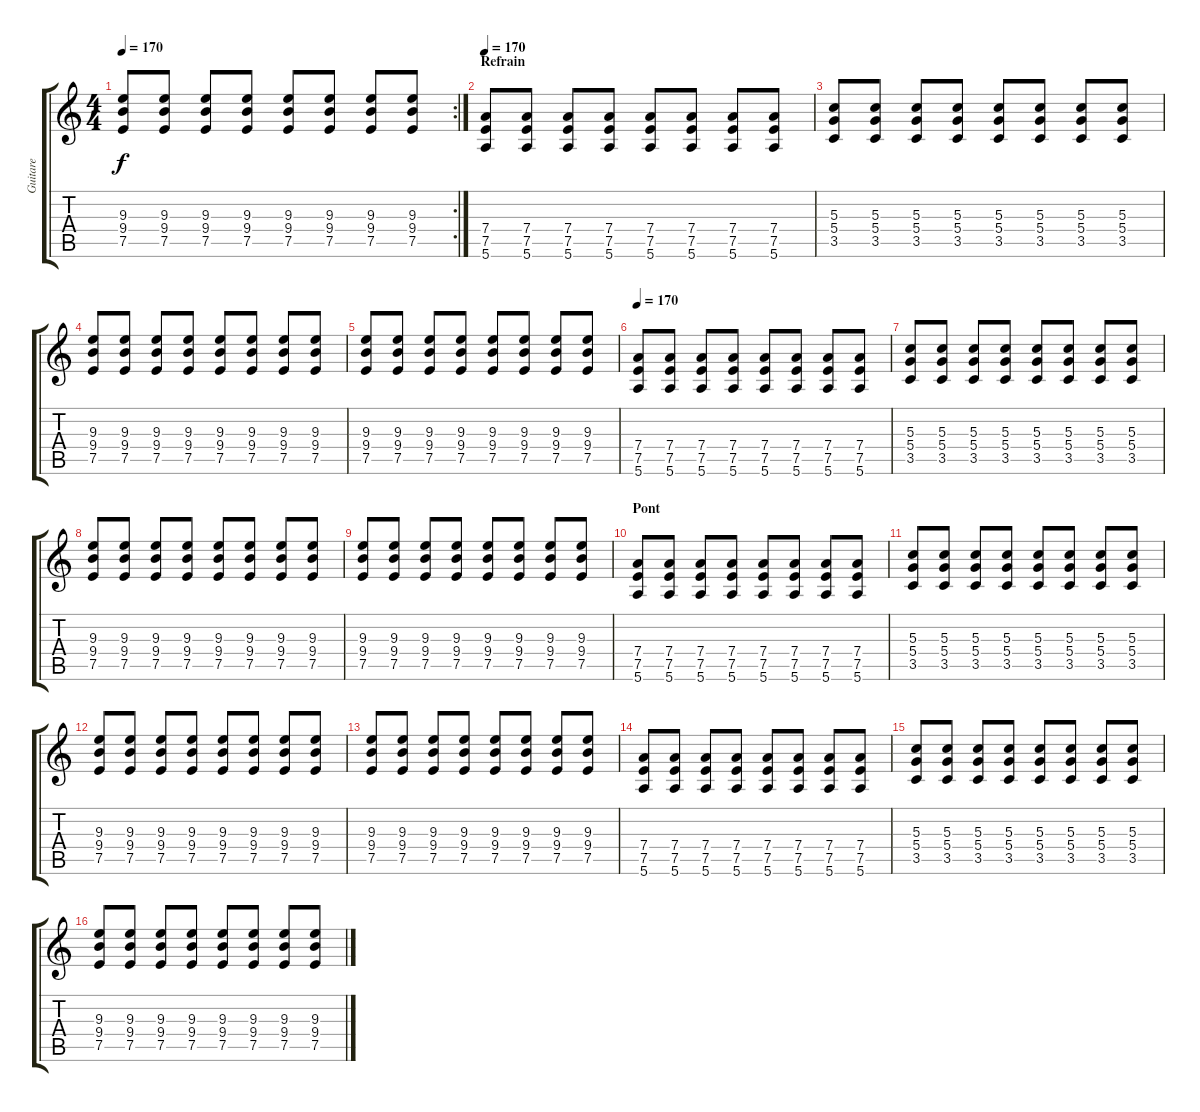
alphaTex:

\track ("Guitare" "Guitare") {instrument overdrivenguitar}
\staff {score tabs}
\tuning (E4 B3 G3 D3 A2 E2) {hide}
\rc 2
\ts (4 4)
\tempo 170
\clef g2
\ks c
(9.3 9.4 7.5).8{dy f} (9.3 9.4 7.5).8 (9.3 9.4 7.5).8 (9.3 9.4 7.5).8 (9.3 9.4 7.5).8 (9.3 9.4 7.5).8 (9.3 9.4 7.5).8 (9.3 9.4 7.5).8 |
\section ("" "Refrain")
\tempo 170
(7.4 7.5 5.6).8 (7.4 7.5 5.6).8 (7.4 7.5 5.6).8 (7.4 7.5 5.6).8 (7.4 7.5 5.6).8 (7.4 7.5 5.6).8 (7.4 7.5 5.6).8 (7.4 7.5 5.6).8 |
(5.3 5.4 3.5).8 (5.3 5.4 3.5).8 (5.3 5.4 3.5).8 (5.3 5.4 3.5).8 (5.3 5.4 3.5).8 (5.3 5.4 3.5).8 (5.3 5.4 3.5).8 (5.3 5.4 3.5).8 |
(9.3 9.4 7.5).8 (9.3 9.4 7.5).8 (9.3 9.4 7.5).8 (9.3 9.4 7.5).8 (9.3 9.4 7.5).8 (9.3 9.4 7.5).8 (9.3 9.4 7.5).8 (9.3 9.4 7.5).8 |
(9.3 9.4 7.5).8 (9.3 9.4 7.5).8 (9.3 9.4 7.5).8 (9.3 9.4 7.5).8 (9.3 9.4 7.5).8 (9.3 9.4 7.5).8 (9.3 9.4 7.5).8 (9.3 9.4 7.5).8 |
\tempo 170
(7.4 7.5 5.6).8 (7.4 7.5 5.6).8 (7.4 7.5 5.6).8 (7.4 7.5 5.6).8 (7.4 7.5 5.6).8 (7.4 7.5 5.6).8 (7.4 7.5 5.6).8 (7.4 7.5 5.6).8 |
(5.3 5.4 3.5).8 (5.3 5.4 3.5).8 (5.3 5.4 3.5).8 (5.3 5.4 3.5).8 (5.3 5.4 3.5).8 (5.3 5.4 3.5).8 (5.3 5.4 3.5).8 (5.3 5.4 3.5).8 |
(9.3 9.4 7.5).8 (9.3 9.4 7.5).8 (9.3 9.4 7.5).8 (9.3 9.4 7.5).8 (9.3 9.4 7.5).8 (9.3 9.4 7.5).8 (9.3 9.4 7.5).8 (9.3 9.4 7.5).8 |
(9.3 9.4 7.5).8 (9.3 9.4 7.5).8 (9.3 9.4 7.5).8 (9.3 9.4 7.5).8 (9.3 9.4 7.5).8 (9.3 9.4 7.5).8 (9.3 9.4 7.5).8 (9.3 9.4 7.5).8 |
\section ("" "Pont")
(7.4 7.5 5.6).8 (7.4 7.5 5.6).8 (7.4 7.5 5.6).8 (7.4 7.5 5.6).8 (7.4 7.5 5.6).8 (7.4 7.5 5.6).8 (7.4 7.5 5.6).8 (7.4 7.5 5.6).8 |
(5.3 5.4 3.5).8 (5.3 5.4 3.5).8 (5.3 5.4 3.5).8 (5.3 5.4 3.5).8 (5.3 5.4 3.5).8 (5.3 5.4 3.5).8 (5.3 5.4 3.5).8 (5.3 5.4 3.5).8 |
(9.3 9.4 7.5).8 (9.3 9.4 7.5).8 (9.3 9.4 7.5).8 (9.3 9.4 7.5).8 (9.3 9.4 7.5).8 (9.3 9.4 7.5).8 (9.3 9.4 7.5).8 (9.3 9.4 7.5).8 |
(9.3 9.4 7.5).8 (9.3 9.4 7.5).8 (9.3 9.4 7.5).8 (9.3 9.4 7.5).8 (9.3 9.4 7.5).8 (9.3 9.4 7.5).8 (9.3 9.4 7.5).8 (9.3 9.4 7.5).8 |
(7.4 7.5 5.6).8 (7.4 7.5 5.6).8 (7.4 7.5 5.6).8 (7.4 7.5 5.6).8 (7.4 7.5 5.6).8 (7.4 7.5 5.6).8 (7.4 7.5 5.6).8 (7.4 7.5 5.6).8 |
(5.3 5.4 3.5).8 (5.3 5.4 3.5).8 (5.3 5.4 3.5).8 (5.3 5.4 3.5).8 (5.3 5.4 3.5).8 (5.3 5.4 3.5).8 (5.3 5.4 3.5).8 (5.3 5.4 3.5).8 |
(9.3 9.4 7.5).8 (9.3 9.4 7.5).8 (9.3 9.4 7.5).8 (9.3 9.4 7.5).8 (9.3 9.4 7.5).8 (9.3 9.4 7.5).8 (9.3 9.4 7.5).8 (9.3 9.4 7.5).8
